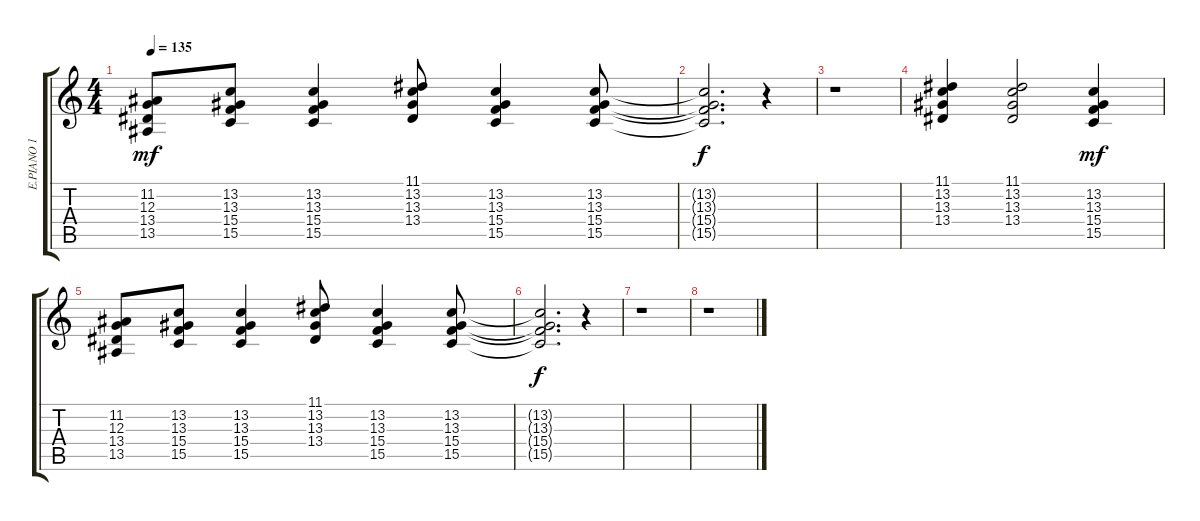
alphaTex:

\track ("E.PIANO 1" "E.PIANO 1") {instrument electricpiano1}
\staff {score tabs}
\tuning (E4 B3 G3 D3 A2 E2) {hide}
\ts (4 4)
\tempo 135
\clef g2
\ks c
(11.2 12.3 13.4 13.5).8{dy mf} (13.2 13.3 15.4 15.5).8 (13.2 13.3 15.4 15.5).4 (11.1 13.2 13.3 13.4).8 (13.2 13.3 15.4 15.5).4 (13.2 13.3 15.4 15.5).8 |
(13.2{t} 13.3{t} 15.4{t} 15.5{t}).2{d dy f} r.4 |
r.1 |
(11.1 13.2 13.3 13.4).4 (11.1 13.2 13.3 13.4).2 (13.2 13.3 15.4 15.5).4{dy mf} |
(11.2 12.3 13.4 13.5).8 (13.2 13.3 15.4 15.5).8 (13.2 13.3 15.4 15.5).4 (11.1 13.2 13.3 13.4).8 (13.2 13.3 15.4 15.5).4 (13.2 13.3 15.4 15.5).8 |
(13.2{t} 13.3{t} 15.4{t} 15.5{t}).2{d dy f} r.4 |
r.1 |
r.1
